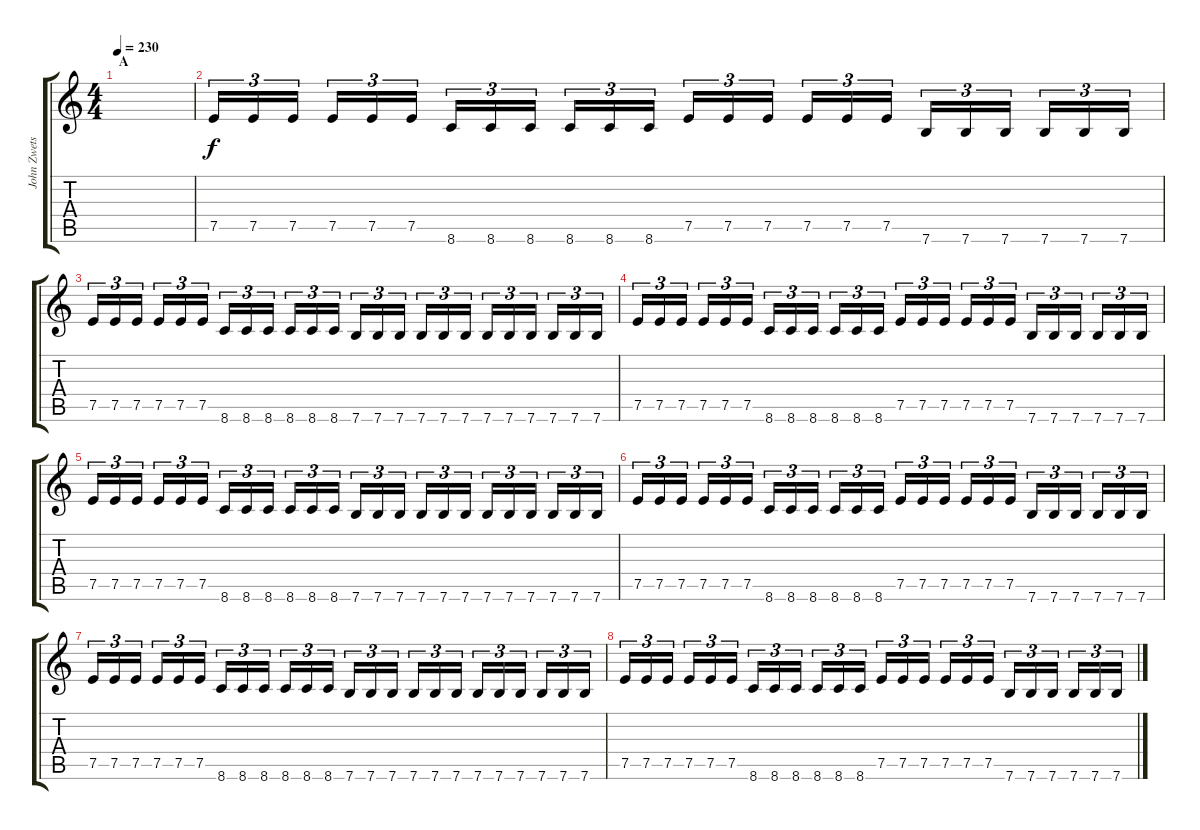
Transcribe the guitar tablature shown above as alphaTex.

\track ("John Zwetsloot" "John Zwets") {instrument distortionguitar}
\staff {score tabs}
\tuning (E4 B3 G3 D3 A2 E2) {hide}
\ts (4 4)
\section ("" "A")
\tempo 230
\tempo 110
\tempo 230
\clef g2
\ks c
|
7.5.16{tu (3 2) volume 13} 7.5.16{tu (3 2)} 7.5.16{tu (3 2)} 7.5.16{tu (3 2)} 7.5.16{tu (3 2)} 7.5.16{tu (3 2)} 8.6.16{tu (3 2)} 8.6.16{tu (3 2)} 8.6.16{tu (3 2)} 8.6.16{tu (3 2)} 8.6.16{tu (3 2)} 8.6.16{tu (3 2)} 7.5.16{tu (3 2)} 7.5.16{tu (3 2)} 7.5.16{tu (3 2)} 7.5.16{tu (3 2)} 7.5.16{tu (3 2)} 7.5.16{tu (3 2)} 7.6.16{tu (3 2)} 7.6.16{tu (3 2)} 7.6.16{tu (3 2)} 7.6.16{tu (3 2)} 7.6.16{tu (3 2)} 7.6.16{tu (3 2)} |
7.5.16{tu (3 2)} 7.5.16{tu (3 2)} 7.5.16{tu (3 2)} 7.5.16{tu (3 2)} 7.5.16{tu (3 2)} 7.5.16{tu (3 2)} 8.6.16{tu (3 2)} 8.6.16{tu (3 2)} 8.6.16{tu (3 2)} 8.6.16{tu (3 2)} 8.6.16{tu (3 2)} 8.6.16{tu (3 2)} 7.6.16{tu (3 2)} 7.6.16{tu (3 2)} 7.6.16{tu (3 2)} 7.6.16{tu (3 2)} 7.6.16{tu (3 2)} 7.6.16{tu (3 2)} 7.6.16{tu (3 2)} 7.6.16{tu (3 2)} 7.6.16{tu (3 2)} 7.6.16{tu (3 2)} 7.6.16{tu (3 2)} 7.6.16{tu (3 2)} |
7.5.16{tu (3 2)} 7.5.16{tu (3 2)} 7.5.16{tu (3 2)} 7.5.16{tu (3 2)} 7.5.16{tu (3 2)} 7.5.16{tu (3 2)} 8.6.16{tu (3 2)} 8.6.16{tu (3 2)} 8.6.16{tu (3 2)} 8.6.16{tu (3 2)} 8.6.16{tu (3 2)} 8.6.16{tu (3 2)} 7.5.16{tu (3 2)} 7.5.16{tu (3 2)} 7.5.16{tu (3 2)} 7.5.16{tu (3 2)} 7.5.16{tu (3 2)} 7.5.16{tu (3 2)} 7.6.16{tu (3 2)} 7.6.16{tu (3 2)} 7.6.16{tu (3 2)} 7.6.16{tu (3 2)} 7.6.16{tu (3 2)} 7.6.16{tu (3 2)} |
7.5.16{tu (3 2)} 7.5.16{tu (3 2)} 7.5.16{tu (3 2)} 7.5.16{tu (3 2)} 7.5.16{tu (3 2)} 7.5.16{tu (3 2)} 8.6.16{tu (3 2)} 8.6.16{tu (3 2)} 8.6.16{tu (3 2)} 8.6.16{tu (3 2)} 8.6.16{tu (3 2)} 8.6.16{tu (3 2)} 7.6.16{tu (3 2)} 7.6.16{tu (3 2)} 7.6.16{tu (3 2)} 7.6.16{tu (3 2)} 7.6.16{tu (3 2)} 7.6.16{tu (3 2)} 7.6.16{tu (3 2)} 7.6.16{tu (3 2)} 7.6.16{tu (3 2)} 7.6.16{tu (3 2)} 7.6.16{tu (3 2)} 7.6.16{tu (3 2)} |
7.5.16{tu (3 2)} 7.5.16{tu (3 2)} 7.5.16{tu (3 2)} 7.5.16{tu (3 2)} 7.5.16{tu (3 2)} 7.5.16{tu (3 2)} 8.6.16{tu (3 2)} 8.6.16{tu (3 2)} 8.6.16{tu (3 2)} 8.6.16{tu (3 2)} 8.6.16{tu (3 2)} 8.6.16{tu (3 2)} 7.5.16{tu (3 2)} 7.5.16{tu (3 2)} 7.5.16{tu (3 2)} 7.5.16{tu (3 2)} 7.5.16{tu (3 2)} 7.5.16{tu (3 2)} 7.6.16{tu (3 2)} 7.6.16{tu (3 2)} 7.6.16{tu (3 2)} 7.6.16{tu (3 2)} 7.6.16{tu (3 2)} 7.6.16{tu (3 2)} |
7.5.16{tu (3 2)} 7.5.16{tu (3 2)} 7.5.16{tu (3 2)} 7.5.16{tu (3 2)} 7.5.16{tu (3 2)} 7.5.16{tu (3 2)} 8.6.16{tu (3 2)} 8.6.16{tu (3 2)} 8.6.16{tu (3 2)} 8.6.16{tu (3 2)} 8.6.16{tu (3 2)} 8.6.16{tu (3 2)} 7.6.16{tu (3 2)} 7.6.16{tu (3 2)} 7.6.16{tu (3 2)} 7.6.16{tu (3 2)} 7.6.16{tu (3 2)} 7.6.16{tu (3 2)} 7.6.16{tu (3 2)} 7.6.16{tu (3 2)} 7.6.16{tu (3 2)} 7.6.16{tu (3 2)} 7.6.16{tu (3 2)} 7.6.16{tu (3 2)} |
7.5.16{tu (3 2)} 7.5.16{tu (3 2)} 7.5.16{tu (3 2)} 7.5.16{tu (3 2)} 7.5.16{tu (3 2)} 7.5.16{tu (3 2)} 8.6.16{tu (3 2)} 8.6.16{tu (3 2)} 8.6.16{tu (3 2)} 8.6.16{tu (3 2)} 8.6.16{tu (3 2)} 8.6.16{tu (3 2)} 7.5.16{tu (3 2)} 7.5.16{tu (3 2)} 7.5.16{tu (3 2)} 7.5.16{tu (3 2)} 7.5.16{tu (3 2)} 7.5.16{tu (3 2)} 7.6.16{tu (3 2)} 7.6.16{tu (3 2)} 7.6.16{tu (3 2)} 7.6.16{tu (3 2)} 7.6.16{tu (3 2)} 7.6.16{tu (3 2)}
